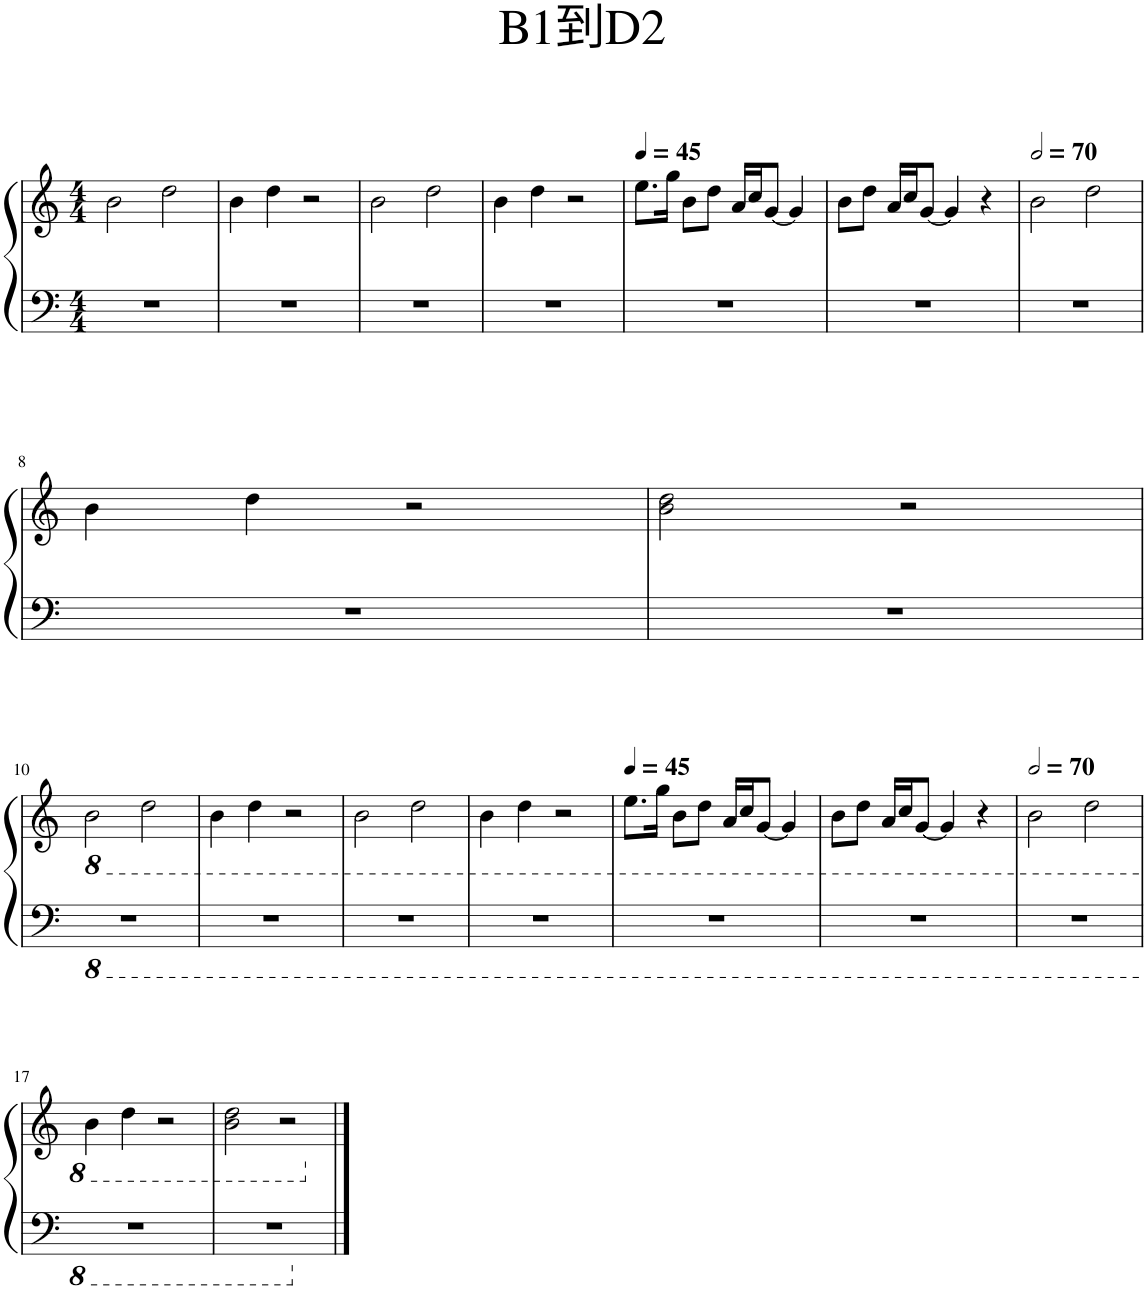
**kern	**kern
*part1	*part1
*staff2	*staff1
*I"钢琴	*
*clefF4	*clefG2
*k[]	*k[]
*M4/4	*M4/4
=1	=1
1r	2b\
.	2dd\
=2	=2
1r	4b\
.	4dd\
.	2r
=3	=3
1r	2b\
.	2dd\
=4	=4
1r	4b\
.	4dd\
.	2r
=5	=5
*	*MM45
1r	8.ee\L
.	16gg\Jk
.	8b\L
.	8dd\J
.	16a/LL
.	16cc/J
.	[8g/J
.	4g/]
=6	=6
1r	8b\L
.	8dd\J
.	16a/LL
.	16cc/J
.	[8g/J
.	4g/]
.	4r
=7	=7
*	*MM140
1r	2b\
.	2dd\
!!LO:LB:g=z
=8	=8
1r	4b\
.	4dd\
.	2r
=9	=9
1r	2b\ 2dd\
.	2r
!!LO:LB:g=z
=10	=10
*8ba	*
*	*8ba
1r	2B\
.	2d\
=11	=11
1r	4B\
.	4d\
.	2r
=12	=12
1r	2B\
.	2d\
=13	=13
1r	4B\
.	4d\
.	2r
=14	=14
*	*MM45
1r	8.e\L
.	16g\Jk
.	8B\L
.	8d\J
.	16A/LL
.	16c/J
.	[8G/J
.	4G/]
=15	=15
1r	8B\L
.	8d\J
.	16A/LL
.	16c/J
.	[8G/J
.	4G/]
.	4r
=16	=16
*	*MM140
1r	2B\
.	2d\
!!LO:LB:g=z
=17	=17
1r	4B\
.	4d\
.	2r
=18	=18
1r	2B\ 2d\
.	2r
*X8ba	*
*	*X8ba
==	==
*-	*-
